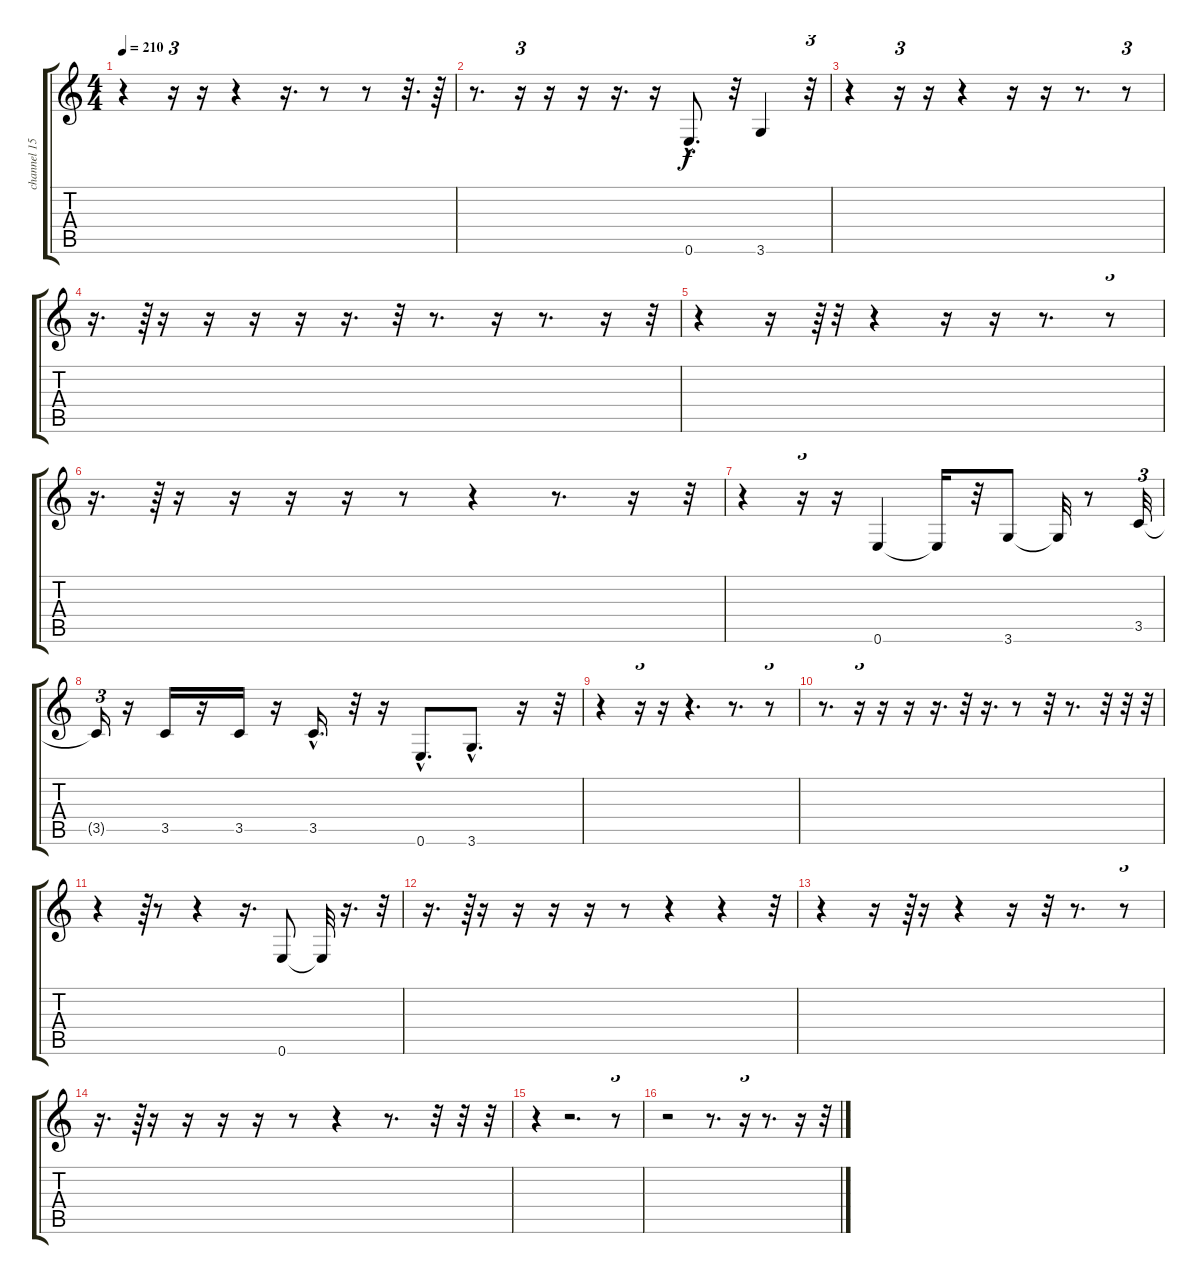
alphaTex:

\track ("channel 15          " "channel 15") {instrument fretlessbass}
\staff {score tabs}
\tuning (E4 B3 G3 D3 A2 E2) {hide}
\ts (4 4)
\tempo 210
\clef g2
\ks c
r.4{dy f} r.16{tu (3 2)} r.16 r.4 r.16{d} r.8 r.8 r.32{d} r.64 |
r.8{d} r.16{tu (3 2)} r.16 r.16 r.16{d} r.16 0.6{hac}.8{d} r.32 3.6.4 r.32{tu (3 2)} |
r.4 r.16{tu (3 2)} r.16 r.4 r.16 r.16 r.8{d} r.8{tu (3 2)} |
r.16{d} r.64{tu (3 2)} r.16 r.16 r.16 r.16 r.16{d} r.32 r.8{d} r.16 r.8{d} r.16 r.32{tu (3 2)} |
r.4 r.16 r.64{tu (3 2)} r.32 r.4 r.16 r.16 r.8{d} r.8{tu (3 2)} |
r.16{d} r.64{tu (3 2)} r.16 r.16 r.16 r.16 r.8 r.4 r.8{d} r.16 r.32{tu (3 2)} |
r.4 r.16{tu (3 2)} r.16 0.6.4 0.6{t}.16 r.32 3.6.8 3.6{t}.32 r.8 3.5.32{tu (3 2)} |
3.5{t}.16{tu (3 2)} r.16 3.5.16 r.16 3.5.16 r.16 3.5{hac}.16{d} r.32 r.16 0.6{hac}.8{d} 3.6{hac}.8{d} r.16 r.32{tu (3 2)} |
r.4 r.16{tu (3 2)} r.16 r.4{d} r.8{d} r.8{tu (3 2)} |
r.8{d} r.16{tu (3 2)} r.16 r.16 r.16{d} r.32 r.16{d} r.8 r.32 r.8{d} r.32 r.32 r.32{tu (3 2)} |
r.4 r.64{tu (3 2)} r.8 r.4 r.16{d} 0.6.8 0.6{t}.32 r.16{d} r.32{tu (3 2)} |
r.16{d} r.64{tu (3 2)} r.16 r.16 r.16 r.16 r.8 r.4 r.4 r.32{tu (3 2)} |
r.4 r.16 r.64{tu (3 2)} r.16 r.4 r.16 r.32 r.8{d} r.8{tu (3 2)} |
r.16{d} r.64{tu (3 2)} r.16 r.16 r.16 r.16 r.8 r.4 r.8{d} r.32 r.32 r.32{tu (3 2)} |
r.4{tu (3 2)} r.2{d} r.8{tu (3 2)} |
r.2 r.8{d} r.16{tu (3 2)} r.8{d} r.16 r.32{tu (3 2)}
